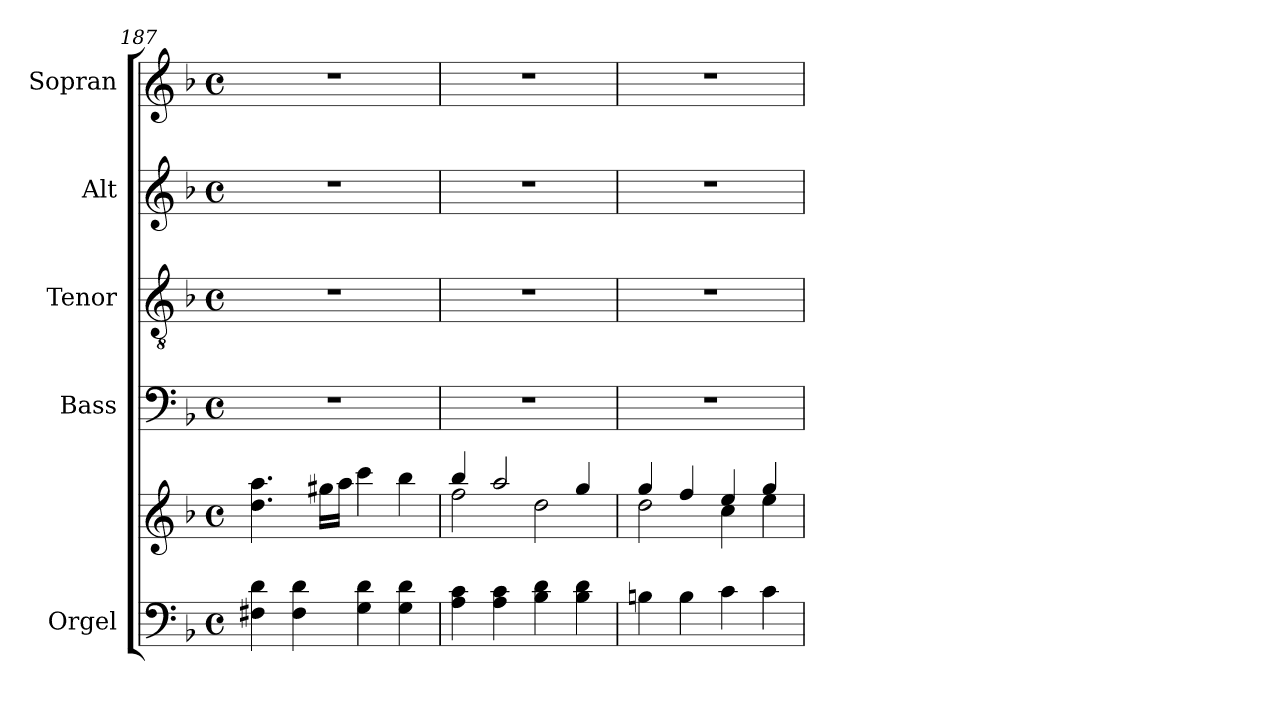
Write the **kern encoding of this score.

**kern	**kern	**kern	**kern	**kern	**kern
*part5	*part5	*part4	*part3	*part2	*part1
*staff6	*staff5	*staff4	*staff3	*staff2	*staff1
*I"Orgel	*	*I"Bass	*I"Tenor	*I"Alt	*I"Sopran
*I'Org.	*	*I'B.	*I'T.	*I'A.	*I'S.
*clefF4	*clefG2	*clefF4	*clefGv2	*clefG2	*clefG2
*k[b-]	*k[b-]	*k[b-]	*k[b-]	*k[b-]	*k[b-]
*F:	*F:	*F:	*F:	*F:	*F:
*M4/4	*M4/4	*M4/4	*M4/4	*M4/4	*M4/4
*met(c)	*met(c)	*met(c)	*met(c)	*met(c)	*met(c)
=187	=187	=187	=187	=187	=187
4F#X\ 4d\	4.dd\ 4.aa\	1r	1r	1r	1r
4F#\ 4d\	.	.	.	.	.
.	16gg#X\LL	.	.	.	.
.	16aa\JJ	.	.	.	.
4G\ 4d\	4ccc\	.	.	.	.
4G\ 4d\	4bb-\	.	.	.	.
=188	=188	=188	=188	=188	=188
*	*^	*	*	*	*
4A\ 4c\	4bb-/	2ff\	1r	1r	1r	1r
4A\ 4c\	2aa/	.	.	.	.	.
4B-\ 4d\	.	2dd\	.	.	.	.
4B-\ 4d\	4gg/	.	.	.	.	.
!!LO:LB:g=z
=189	=189	=189	=189	=189	=189	=189
4Bn\	4gg/	2dd\	1r	1r	1r	1r
4B\	4ff/	.	.	.	.	.
4c\	4ee/	4cc\	.	.	.	.
4c\	4gg/	4ee\	.	.	.	.
*	*v	*v	*	*	*	*
=	=	=	=	=	=
*-	*-	*-	*-	*-	*-
